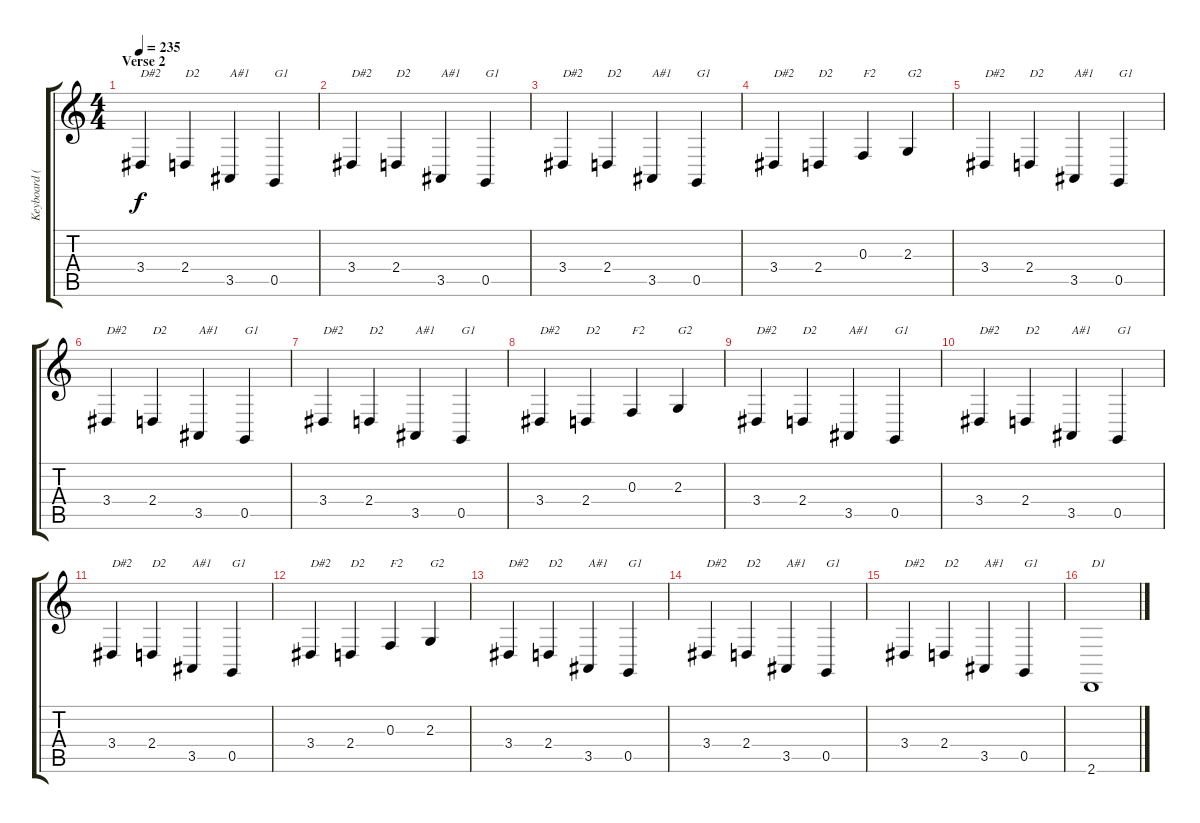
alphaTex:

\track ("Keyboard (Joe M.)" "Keyboard (") {instrument stringensemble1}
\staff {score tabs}
\tuning (D4 A3 F3 C3 G2 C2) {hide}
\ts (4 4)
\section ("" "Verse 2")
\tempo 235
\clef g2
\ks c
3.4.4{txt "D#2" dy f instrument acousticgrandpiano} 2.4.4{txt "D2"} 3.5.4{txt "A#1"} 0.5.4{txt "G1"} |
3.4.4{txt "D#2"} 2.4.4{txt "D2"} 3.5.4{txt "A#1"} 0.5.4{txt "G1"} |
3.4.4{txt "D#2"} 2.4.4{txt "D2"} 3.5.4{txt "A#1"} 0.5.4{txt "G1"} |
3.4.4{txt "D#2"} 2.4.4{txt "D2"} 0.3.4{txt "F2"} 2.3.4{txt "G2"} |
3.4.4{txt "D#2"} 2.4.4{txt "D2"} 3.5.4{txt "A#1"} 0.5.4{txt "G1"} |
3.4.4{txt "D#2"} 2.4.4{txt "D2"} 3.5.4{txt "A#1"} 0.5.4{txt "G1"} |
3.4.4{txt "D#2"} 2.4.4{txt "D2"} 3.5.4{txt "A#1"} 0.5.4{txt "G1"} |
3.4.4{txt "D#2"} 2.4.4{txt "D2"} 0.3.4{txt "F2"} 2.3.4{txt "G2"} |
3.4.4{txt "D#2"} 2.4.4{txt "D2"} 3.5.4{txt "A#1"} 0.5.4{txt "G1"} |
3.4.4{txt "D#2"} 2.4.4{txt "D2"} 3.5.4{txt "A#1"} 0.5.4{txt "G1"} |
3.4.4{txt "D#2"} 2.4.4{txt "D2"} 3.5.4{txt "A#1"} 0.5.4{txt "G1"} |
3.4.4{txt "D#2"} 2.4.4{txt "D2"} 0.3.4{txt "F2"} 2.3.4{txt "G2"} |
3.4.4{txt "D#2"} 2.4.4{txt "D2"} 3.5.4{txt "A#1"} 0.5.4{txt "G1"} |
3.4.4{txt "D#2"} 2.4.4{txt "D2"} 3.5.4{txt "A#1"} 0.5.4{txt "G1"} |
3.4.4{txt "D#2"} 2.4.4{txt "D2"} 3.5.4{txt "A#1"} 0.5.4{txt "G1"} |
2.6.1{txt "D1"}
